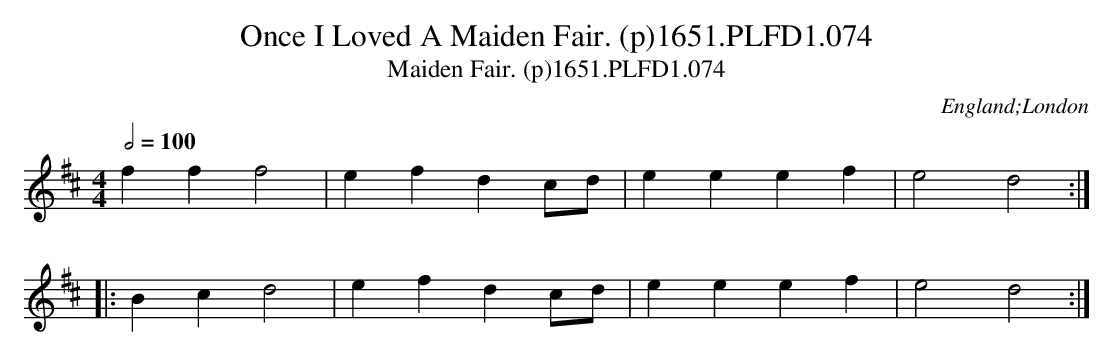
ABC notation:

X:1
T:Once I Loved A Maiden Fair. (p)1651.PLFD1.074
T:Maiden Fair. (p)1651.PLFD1.074
M:4/4
L:1/4
Q:1/2=100
O:England;London
K:D
fff2|efdc/d/|eeef|e2d2:|
|:Bcd2|efdc/d/|eeef|e2d2:|
